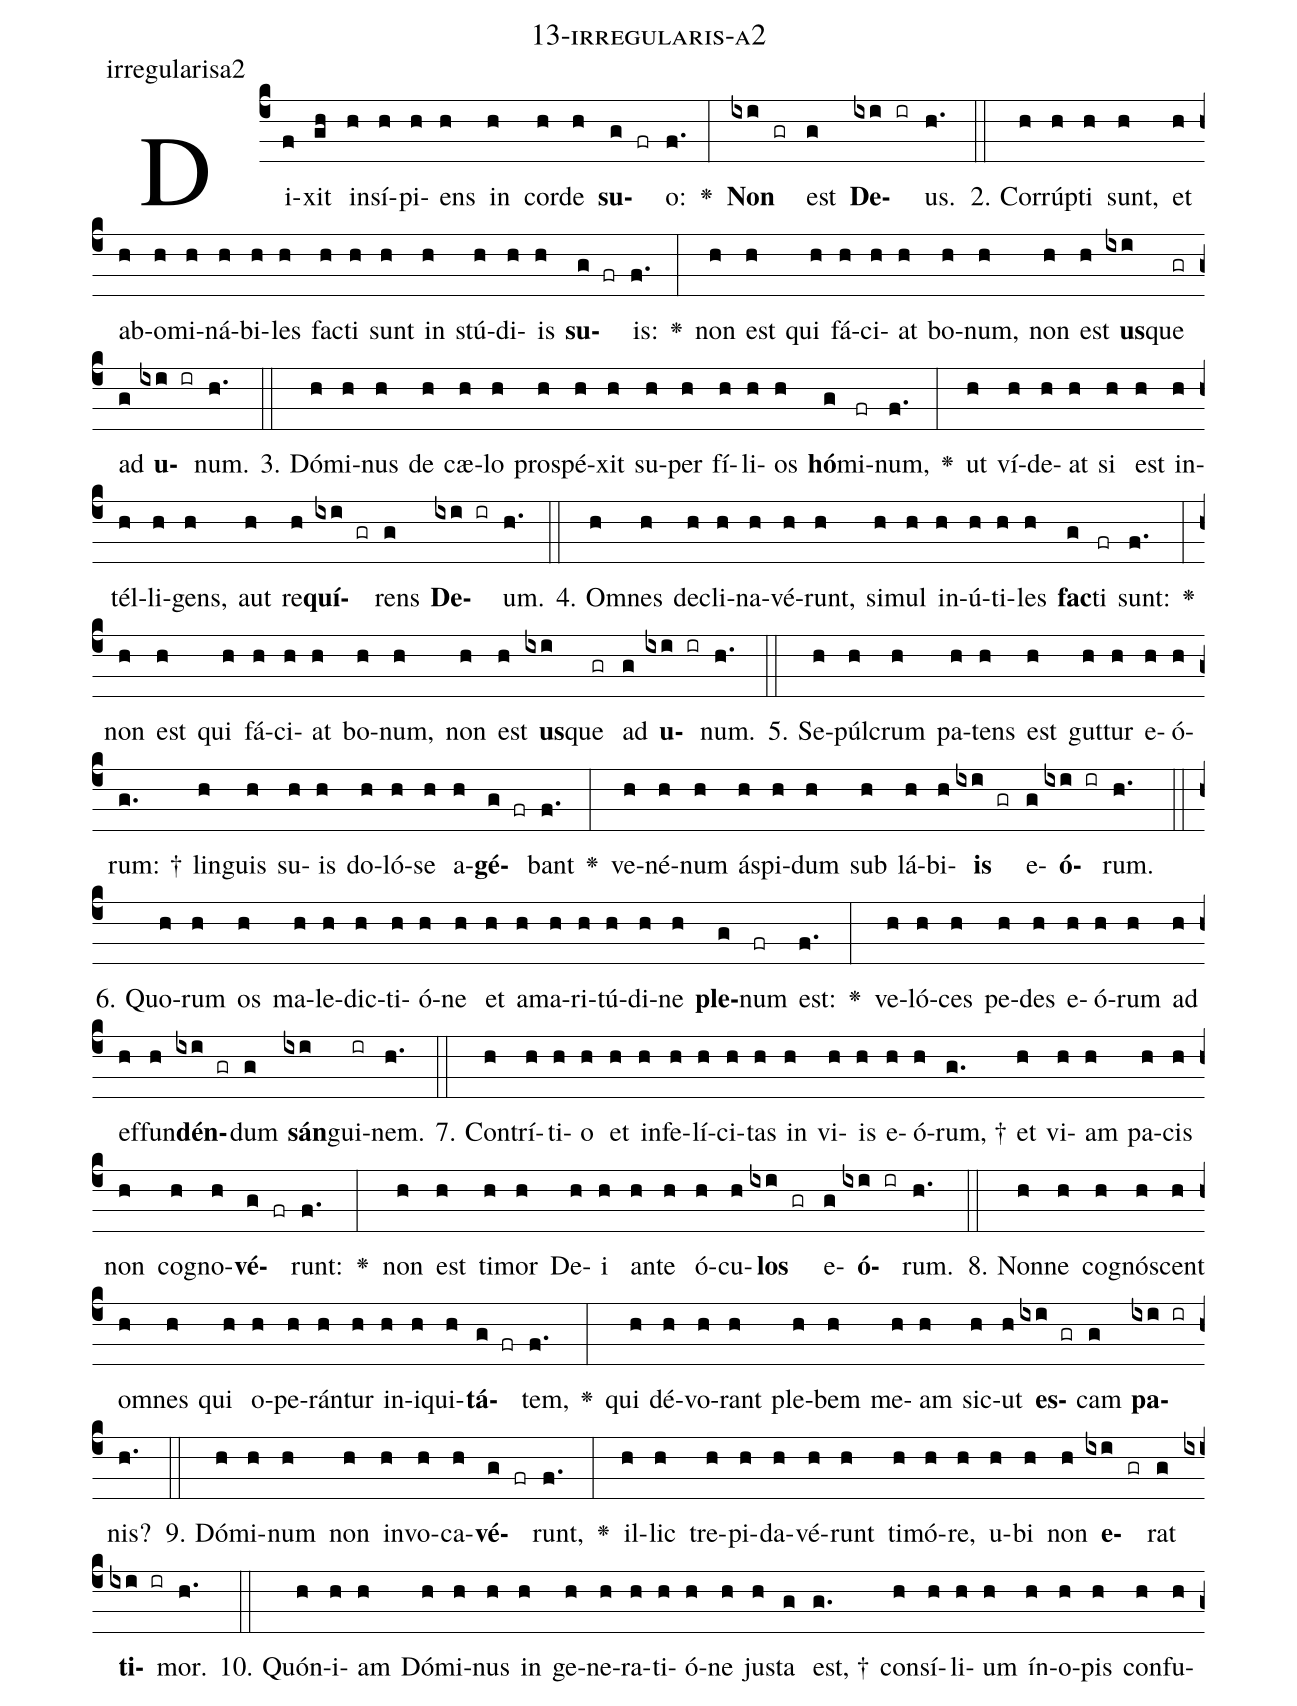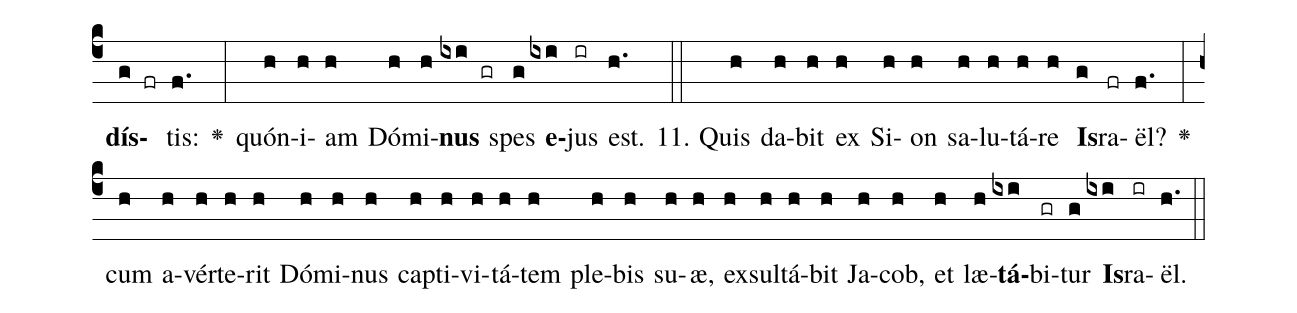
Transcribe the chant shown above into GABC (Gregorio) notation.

name: 13-irregularis-a2;
annotation: irregularisa2;
%%
(c4)Di(f)xit(gh) in(h)sí(h)pi(h)ens(h) in(h) cor(h)de(h) <b>su</b>(g fr)o:(f.) <v>\greheightstar</v>(:) <b>Non</b>(ixi gr) est(g) <b>De</b>(ixi ir)us.(h.) (::)
2. Cor(h)rúp(h)ti(h) sunt,(h) et(h) ab(h)o(h)mi(h)ná(h)bi(h)les(h) fac(h)ti(h) sunt(h) in(h) stú(h)di(h)is(h) <b>su</b>(g fr)is:(f.) <v>\greheightstar</v>(:) non(h) est(h) qui(h) fá(h)ci(h)at(h) bo(h)num,(h) non(h) est(h) <b>us</b>(ixi)que(gr) ad(g) <b>u</b>(ixi ir)num.(h.) (::)
3. Dó(h)mi(h)nus(h) de(h) cæ(h)lo(h) pro(h)spé(h)xit(h) su(h)per(h) fí(h)li(h)os(h) <b>hó</b>(g)mi(fr)num,(f.) <v>\greheightstar</v>(:) ut(h) ví(h)de(h)at(h) si(h) est(h) in(h)tél(h)li(h)gens,(h) aut(h) re(h)<b>quí</b>(ixi gr)rens(g) <b>De</b>(ixi ir)um.(h.) (::)
4. Om(h)nes(h) de(h)cli(h)na(h)vé(h)runt,(h) si(h)mul(h) in(h)ú(h)ti(h)les(h) <b>fac</b>(g)ti(fr) sunt:(f.) <v>\greheightstar</v>(:) non(h) est(h) qui(h) fá(h)ci(h)at(h) bo(h)num,(h) non(h) est(h) <b>us</b>(ixi)que(gr) ad(g) <b>u</b>(ixi ir)num.(h.) (::)
5. Se(h)púl(h)crum(h) pa(h)tens(h) est(h) gut(h)tur(h) e(h)ó(h)rum: †(g.) lin(h)guis(h) su(h)is(h) do(h)ló(h)se(h) a(h)<b>gé</b>(g fr)bant(f.) <v>\greheightstar</v>(:) ve(h)né(h)num(h) ás(h)pi(h)dum(h) sub(h) lá(h)bi(h)<b>is</b>(ixi gr) e(g)<b>ó</b>(ixi ir)rum.(h.) (::)
6. Quo(h)rum(h) os(h) ma(h)le(h)dic(h)ti(h)ó(h)ne(h) et(h) a(h)ma(h)ri(h)tú(h)di(h)ne(h) <b>ple</b>(g)num(fr) est:(f.) <v>\greheightstar</v>(:) ve(h)ló(h)ces(h) pe(h)des(h) e(h)ó(h)rum(h) ad(h) ef(h)fun(h)<b>dén</b>(ixi gr)dum(g) <b>sán</b>(ixi)gui(ir)nem.(h.) (::)
7. Con(h)trí(h)ti(h)o(h) et(h) in(h)fe(h)lí(h)ci(h)tas(h) in(h) vi(h)is(h) e(h)ó(h)rum, †(g.) et(h) vi(h)am(h) pa(h)cis(h) non(h) co(h)gno(h)<b>vé</b>(g fr)runt:(f.) <v>\greheightstar</v>(:) non(h) est(h) ti(h)mor(h) De(h)i(h) an(h)te(h) ó(h)cu(h)<b>los</b>(ixi gr) e(g)<b>ó</b>(ixi ir)rum.(h.) (::)
8. Non(h)ne(h) co(h)gnó(h)scent(h) om(h)nes(h) qui(h) o(h)pe(h)rán(h)tur(h) in(h)i(h)qui(h)<b>tá</b>(g fr)tem,(f.) <v>\greheightstar</v>(:) qui(h) dé(h)vo(h)rant(h) ple(h)bem(h) me(h)am(h) sic(h)ut(h) <b>es</b>(ixi gr)cam(g) <b>pa</b>(ixi ir)nis?(h.) (::)
9. Dó(h)mi(h)num(h) non(h) in(h)vo(h)ca(h)<b>vé</b>(g fr)runt,(f.) <v>\greheightstar</v>(:) il(h)lic(h) tre(h)pi(h)da(h)vé(h)runt(h) ti(h)mó(h)re,(h) u(h)bi(h) non(h) <b>e</b>(ixi gr)rat(g) <b>ti</b>(ixi ir)mor.(h.) (::)
10. Quón(h)i(h)am(h) Dó(h)mi(h)nus(h) in(h) ge(h)ne(h)ra(h)ti(h)ó(h)ne(h) jus(h)ta(g) est, †(g.) con(h)sí(h)li(h)um(h) ín(h)o(h)pis(h) con(h)fu(h)<b>dís</b>(g fr)tis:(f.) <v>\greheightstar</v>(:) quón(h)i(h)am(h) Dó(h)mi(h)<b>nus</b>(ixi gr) spes(g) <b>e</b>(ixi)jus(ir) est.(h.) (::)
11. Quis(h) da(h)bit(h) ex(h) Si(h)on(h) sa(h)lu(h)tá(h)re(h) <b>Is</b>(g)ra(fr)ël?(f.) <v>\greheightstar</v>(:) cum(h) a(h)vér(h)te(h)rit(h) Dó(h)mi(h)nus(h) cap(h)ti(h)vi(h)tá(h)tem(h) ple(h)bis(h) su(h)æ,(h) ex(h)sul(h)tá(h)bit(h) Ja(h)cob,(h) et(h) læ(h)<b>tá</b>(ixi)bi(gr)tur(g) <b>Is</b>(ixi)ra(ir)ël.(h.) (::)
